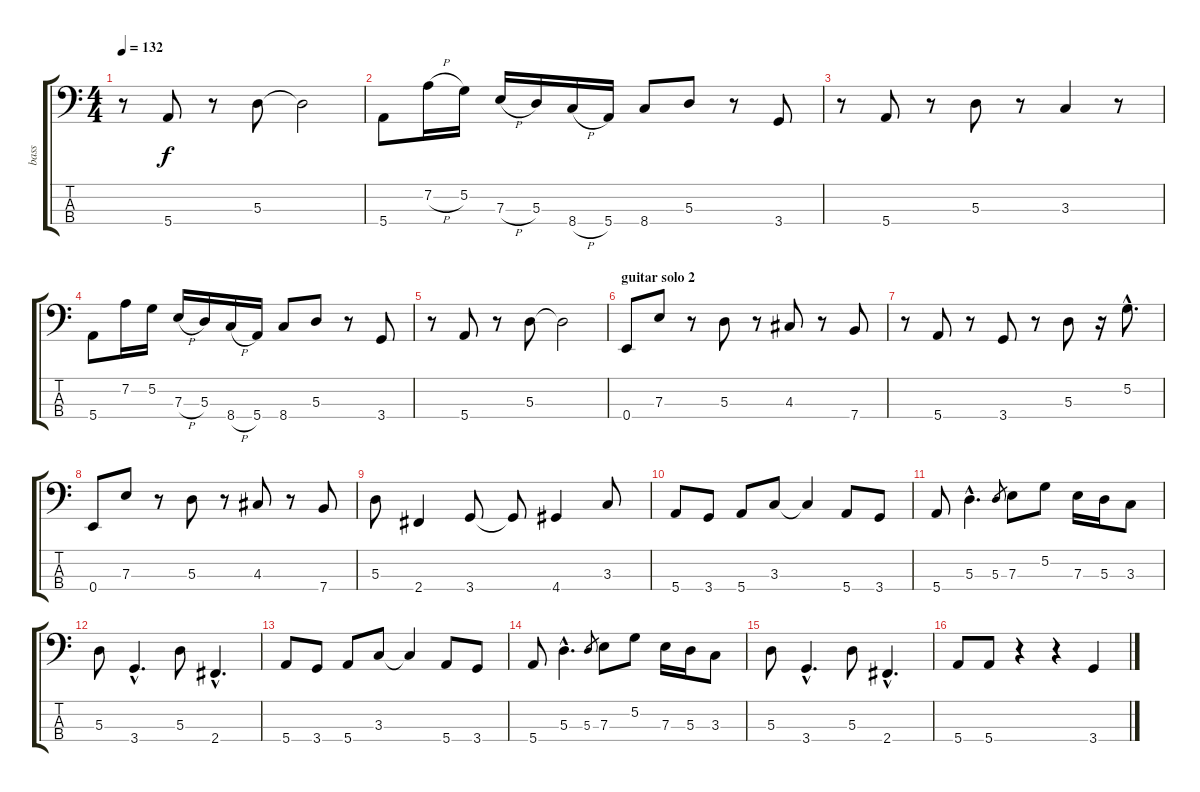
\track ("bass" "bass") {instrument electricbasspick}
\staff {score tabs}
\tuning (G2 D2 A1 E1) {hide}
\ts (4 4)
\tempo 132
\clef f4
\ks c
r.8{dy f} 5.4.8 r.8 5.3.8 5.3{t}.2 |
5.4.8 7.2{h}.16 5.2.16 7.3{h}.16 5.3.16 8.4{h}.16 5.4.16 8.4.8 5.3.8 r.8 3.4.8 |
r.8 5.4.8 r.8 5.3.8 r.8 3.3.4 r.8 |
5.4.8 7.2.16 5.2.16 7.3{h}.16 5.3.16 8.4{h}.16 5.4.16 8.4.8 5.3.8 r.8 3.4.8 |
r.8 5.4.8 r.8 5.3.8 5.3{t}.2 |
\section ("" "guitar solo 2")
0.4.8 7.3.8 r.8 5.3.8 r.8 4.3.8 r.8 7.4.8 |
r.8 5.4.8 r.8 3.4.8 r.8 5.3.8 r.16 5.2{hac}.8{d} |
0.4.8 7.3.8 r.8 5.3.8 r.8 4.3.8 r.8 7.4.8 |
5.3.8 2.4.4 3.4.8 3.4{t}.8 4.4.4 3.3.8 |
5.4.8 3.4.8 5.4.8 3.3.8 3.3{t}.4 5.4.8 3.4.8 |
5.4.8 5.3{hac}.4{d} 5.3.8{gr} 7.3.8 5.2.8 7.3.16 5.3.16 3.3.8 |
5.3.8 3.4{hac}.4{d} 5.3.8 2.4{hac}.4{d} |
5.4.8 3.4.8 5.4.8 3.3.8 3.3{t}.4 5.4.8 3.4.8 |
5.4.8 5.3{hac}.4{d} 5.3.8{gr} 7.3.8 5.2.8 7.3.16 5.3.16 3.3.8 |
5.3.8 3.4{hac}.4{d} 5.3.8 2.4{hac}.4{d} |
5.4.8 5.4.8 r.4 r.4 3.4.4
